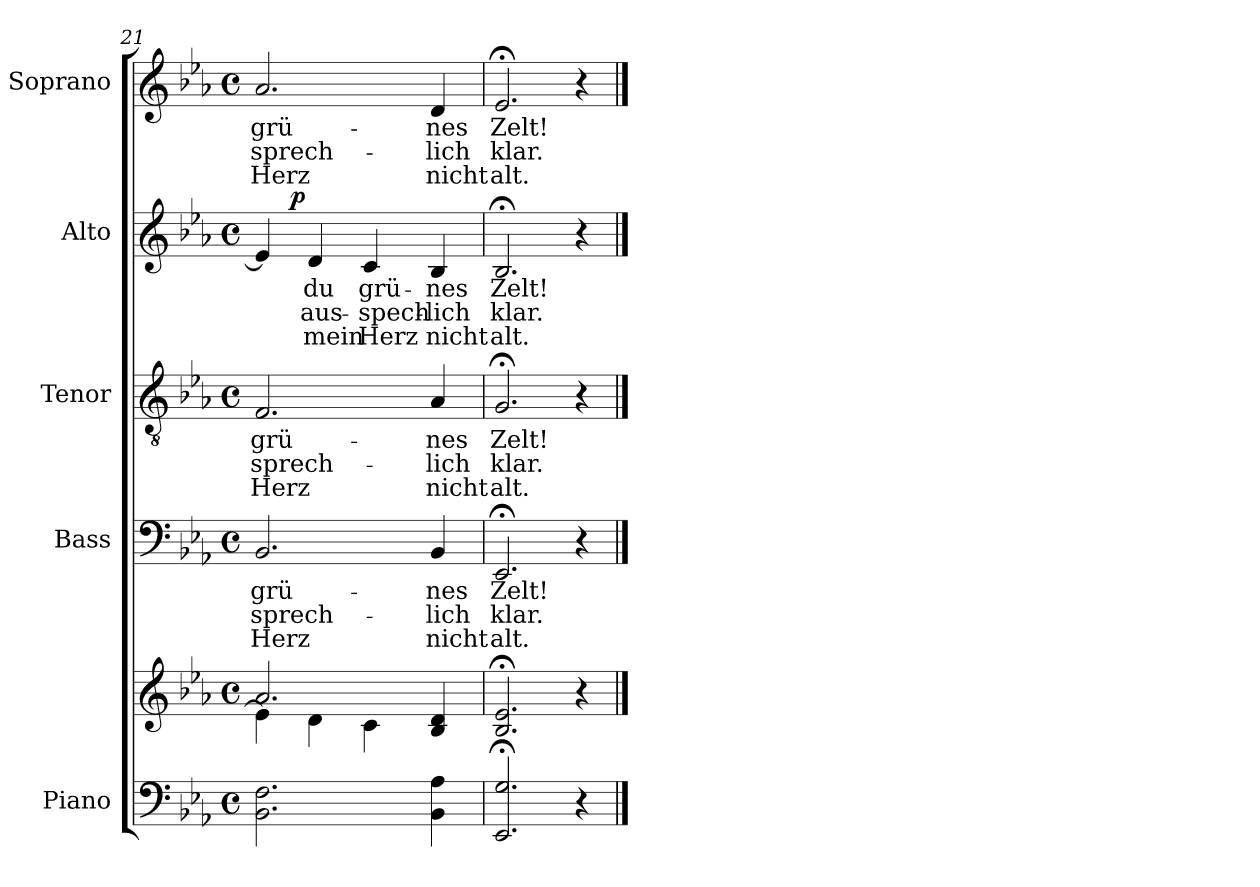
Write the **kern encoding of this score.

**kern	**kern	**kern	**text	**text	**text	**kern	**text	**text	**text	**kern	**text	**text	**text	**dynam	**kern	**text	**text	**text
*part5	*part5	*part4	*part4	*part4	*part4	*part3	*part3	*part3	*part3	*part2	*part2	*part2	*part2	*part2	*part1	*part1	*part1	*part1
*staff6	*staff5	*staff4	*staff4	*staff4	*staff4	*staff3	*staff3	*staff3	*staff3	*staff2	*staff2	*staff2	*staff2	*staff2	*staff1	*staff1	*staff1	*staff1
*I"Piano	*	*I"Bass	*	*	*	*I"Tenor	*	*	*	*I"Alto	*	*	*	*	*I"Soprano	*	*	*
*I'Pno	*	*	*	*	*	*	*	*	*	*	*	*	*	*	*I'Pno	*	*	*
!!LO:PB:g=z
*clefF4	*clefG2	*clefF4	*	*	*	*clefGv2	*	*	*	*clefG2	*	*	*	*	*clefG2	*	*	*
*k[b-e-a-]	*k[b-e-a-]	*k[b-e-a-]	*	*	*	*k[b-e-a-]	*	*	*	*k[b-e-a-]	*	*	*	*	*k[b-e-a-]	*	*	*
*E-:	*E-:	*E-:	*	*	*	*E-:	*	*	*	*E-:	*	*	*	*	*E-:	*	*	*
*M4/4	*M4/4	*M4/4	*	*	*	*M4/4	*	*	*	*M4/4	*	*	*	*	*M4/4	*	*	*
*met(c)	*met(c)	*met(c)	*	*	*	*met(c)	*	*	*	*met(c)	*	*	*	*	*met(c)	*	*	*
=21	=21	=21	=21	=21	=21	=21	=21	=21	=21	=21	=21	=21	=21	=21	=21	=21	=21	=21
*	*^	*	*	*	*	*	*	*	*	*^	*	*	*	*	*	*	*	*
2.BB-\ 2.F\	2.a-/	4e-\]	2.BB-/	grü-	-sprech-	Herz	2.F/	grü-	-sprech-	Herz	4e-/]	8.ryy	.	-­	.	.	2.a-/	grü-	-sprech-	Herz
!	!	!	!	!	!	!	!	!	!	!	!	!	!	!	!	!LO:DY:a	!	!	!	!
.	.	.	.	.	.	.	.	.	.	.	.	2ryy	.	.	.	p	.	.	.	.
.	.	4d\	.	.	.	.	.	.	.	.	4d/	.	du	aus-	mein	.	.	.	.	.
.	.	4c\	.	.	.	.	.	.	.	.	4c/	.	grü-	-spech-	Herz	.	.	.	.	.
.	.	.	.	.	.	.	.	.	.	.	.	4ryy	.	.	.	.	.	.	.	.
4BB-\ 4A-\	4B-/ 4d/	4ryy	4BB-/	-nes	-lich	nicht	4A-/	-nes	-lich	nicht	4B-/	.	-nes	-lich	nicht	.	4d/	-nes	-lich	nicht
.	.	.	.	.	.	.	.	.	.	.	.	16ryy	.	.	.	.	.	.	.	.
*	*v	*v	*	*	*	*	*	*	*	*	*v	*v	*	*	*	*	*	*	*	*
=22	=22	=22	=22	=22	=22	=22	=22	=22	=22	=22	=22	=22	=22	=22	=22	=22	=22	=22
2.EE-/;< 2.G/;<	2.B-/;< 2.e-/;<	2.EE-;</	Zelt!	klar.	alt.	2.G;</	Zelt!	klar.	alt.	2.B-;</	Zelt!	klar.	alt.	.	2.e-;</	Zelt!	klar.	alt.
4r	4r	4r	.	.	.	4r	.	.	.	4r	.	.	.	.	4r	.	.	.
==	==	==	==	==	==	==	==	==	==	==	==	==	==	==	==	==	==	==
*-	*-	*-	*-	*-	*-	*-	*-	*-	*-	*-	*-	*-	*-	*-	*-	*-	*-	*-
